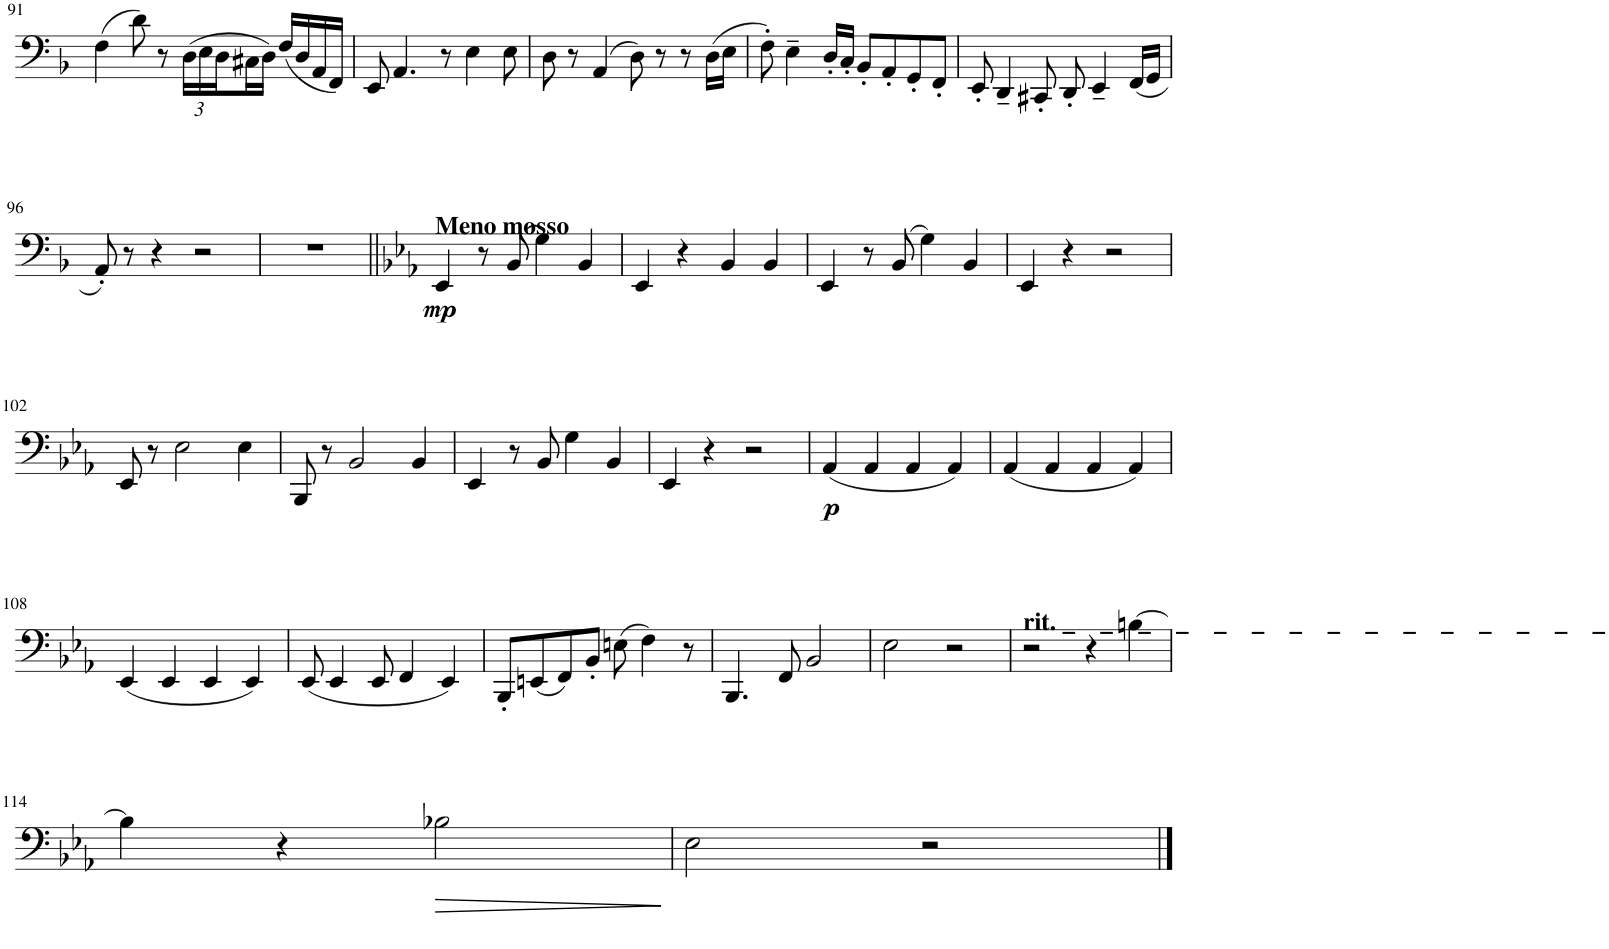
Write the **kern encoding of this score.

**kern	**dynam
*part1	*part1
*staff1	*staff1
*I"Bassoon	*
*I'Bsn	*
*clefF4	*
*k[b-]	*
*M4/4	*
=90	=90
8G'\	.
8r	.
8r	.
[8B-\	.
8B-\]	.
4G\	.
8E\	.
!!LO:PB:g=z
=91	=91
(4F\	.
8d\)	.
8r	.
*Xbrackettup	*
(24D\LL	.
24E\	.
24D\	.
16C#X\	.
16D\JJ)	.
(16F/LL	.
16D/	.
16AA/	.
16FF/JJ)	.
=92	=92
8EE/	.
4.AA/	.
8r	.
4E\	.
8E\	.
=93	=93
8D\	.
8r	.
(4AA/	.
8D\)	.
8r	.
8r	.
(16D\LL	.
16E\JJ	.
=94	=94
8F'\)	.
4E~\	.
16D'/LL	.
16C'/JJ	.
8BB-'/L	.
8AA'/	.
8GG'/	.
8FF'/J	.
=95	=95
8EE'/	.
4DD~/	.
8CC#X'/	.
8DD'/	.
4EE~/	.
(16FF/LL	.
16GG/JJ	.
!!LO:LB:g=z
=96	=96
8AA'/)	.
8r	.
4r	.
2r	.
=97	=97
1r	.
=98||	=98||
*k[b-e-a-]	*
!LO:TX:a:B:t=Meno mosso	!
!	!LO:DY:b
4EE-/	mp
8r	.
(8BB-/	.
4G\)	.
4BB-/	.
=99	=99
4EE-/	.
4r	.
4BB-/	.
4BB-/	.
=100	=100
4EE-/	.
8r	.
(8BB-/	.
4G\)	.
4BB-/	.
=101	=101
4EE-/	.
4r	.
2r	.
!!LO:LB:g=z
=102	=102
8EE-/	.
8r	.
2E-\	.
4E-\	.
=103	=103
8BBB-/	.
8r	.
2BB-/	.
4BB-/	.
=104	=104
4EE-/	.
8r	.
8BB-/	.
4G\	.
4BB-/	.
=105	=105
4EE-/	.
4r	.
2r	.
=106	=106
!	!LO:DY:b
(4AA-/	p
4AA-/	.
4AA-/	.
4AA-/)	.
=107	=107
(4AA-/	.
4AA-/	.
4AA-/	.
4AA-/)	.
!!LO:LB:g=z
=108	=108
(4EE-/	.
4EE-/	.
4EE-/	.
4EE-/)	.
=109	=109
(8EE-/	.
4EE-/	.
8EE-/	.
4FF/	.
4EE-/)	.
=110	=110
8BBB-'/L	.
(8EEn/	.
8FF/)	.
8BB-'/J	.
(8En\	.
4F\)	.
8r	.
=111	=111
4.BBB-/	.
8FF/	.
2BB-/	.
=112	=112
2E-\	.
2r	.
=113	=113
!LO:TX:a:B:t=rit. _    _    _    _    _    _    _    _    _    _    _    _    _    _    _	!
2r	.
4r	.
[4Bn\	.
!!LO:LB:g=z
=114	=114
4B\]	.
4r	.
!	!LO:HP:b
2B-X\	>
.	]
=	=
*-	*-
